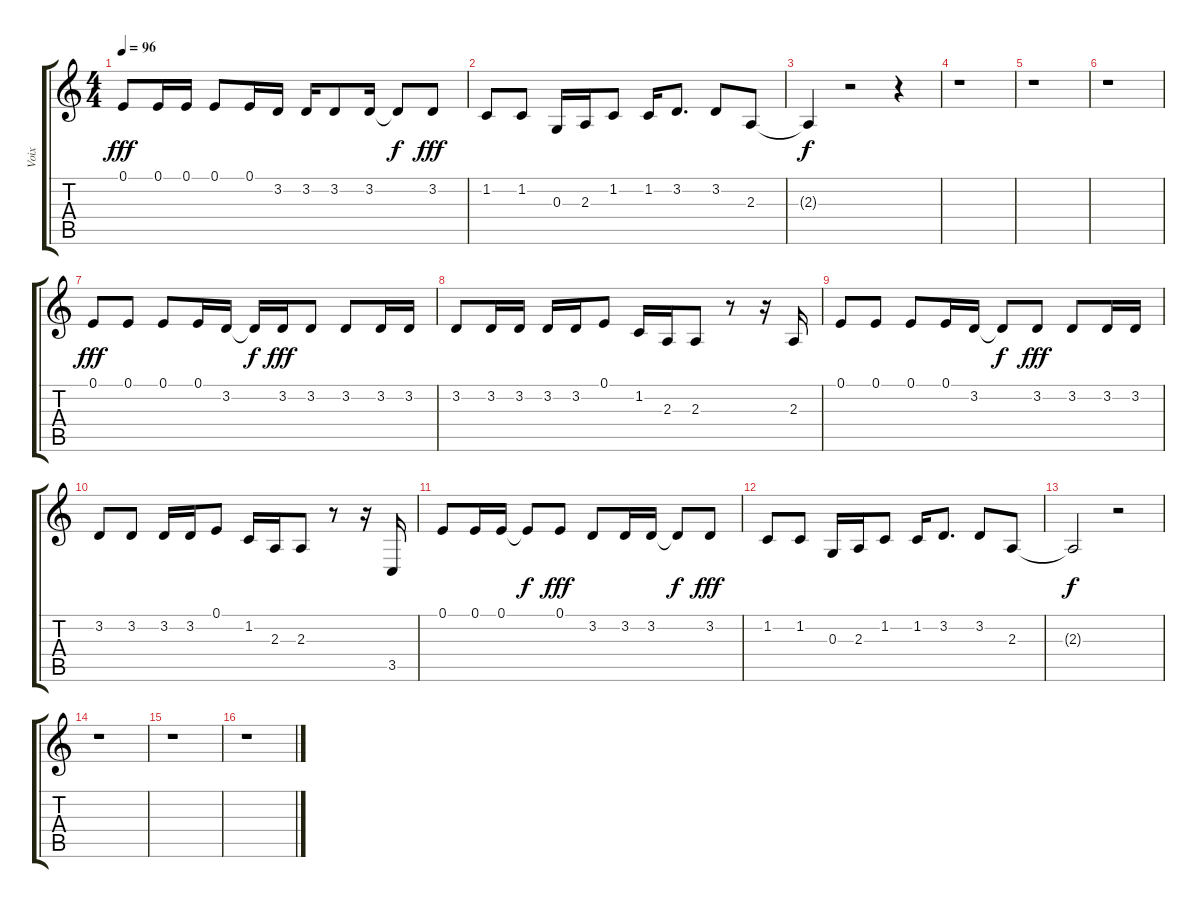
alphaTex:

\track ("Voix" "Voix") {instrument bassoon}
\staff {score tabs}
\tuning (E4 B3 G3 D3 A2 E2) {hide}
\ts (4 4)
\tempo 96
\clef g2
\ks c
0.1.8{dy fff} 0.1.16 0.1.16 0.1.8 0.1.16 3.2.16 3.2.16 3.2.8 3.2.16 3.2{t}.8{dy f} 3.2.8{dy fff} |
1.2.8 1.2.8 0.3.16 2.3.16 1.2.8 1.2.16 3.2.8{d} 3.2.8 2.3.8 |
2.3{t}.4{dy f} r.2 r.4 |
r.1 |
r.1 |
r.1 |
0.1.8{dy fff} 0.1.8 0.1.8 0.1.16 3.2.16 3.2{t}.16{dy f} 3.2.16{dy fff} 3.2.8 3.2.8 3.2.16 3.2.16 |
3.2.8 3.2.16 3.2.16 3.2.16 3.2.16 0.1.8 1.2.16 2.3.16 2.3.8 r.8 r.16 2.3.16 |
0.1.8 0.1.8 0.1.8 0.1.16 3.2.16 3.2{t}.8{dy f} 3.2.8{dy fff} 3.2.8 3.2.16 3.2.16 |
3.2.8 3.2.8 3.2.16 3.2.16 0.1.8 1.2.16 2.3.16 2.3.8 r.8 r.16 3.5.16 |
0.1.8 0.1.16 0.1.16 0.1{t}.8{dy f} 0.1.8{dy fff} 3.2.8 3.2.16 3.2.16 3.2{t}.8{dy f} 3.2.8{dy fff} |
1.2.8 1.2.8 0.3.16 2.3.16 1.2.8 1.2.16 3.2.8{d} 3.2.8 2.3.8 |
2.3{t}.2{dy f} r.2 |
r.1 |
r.1 |
r.1
